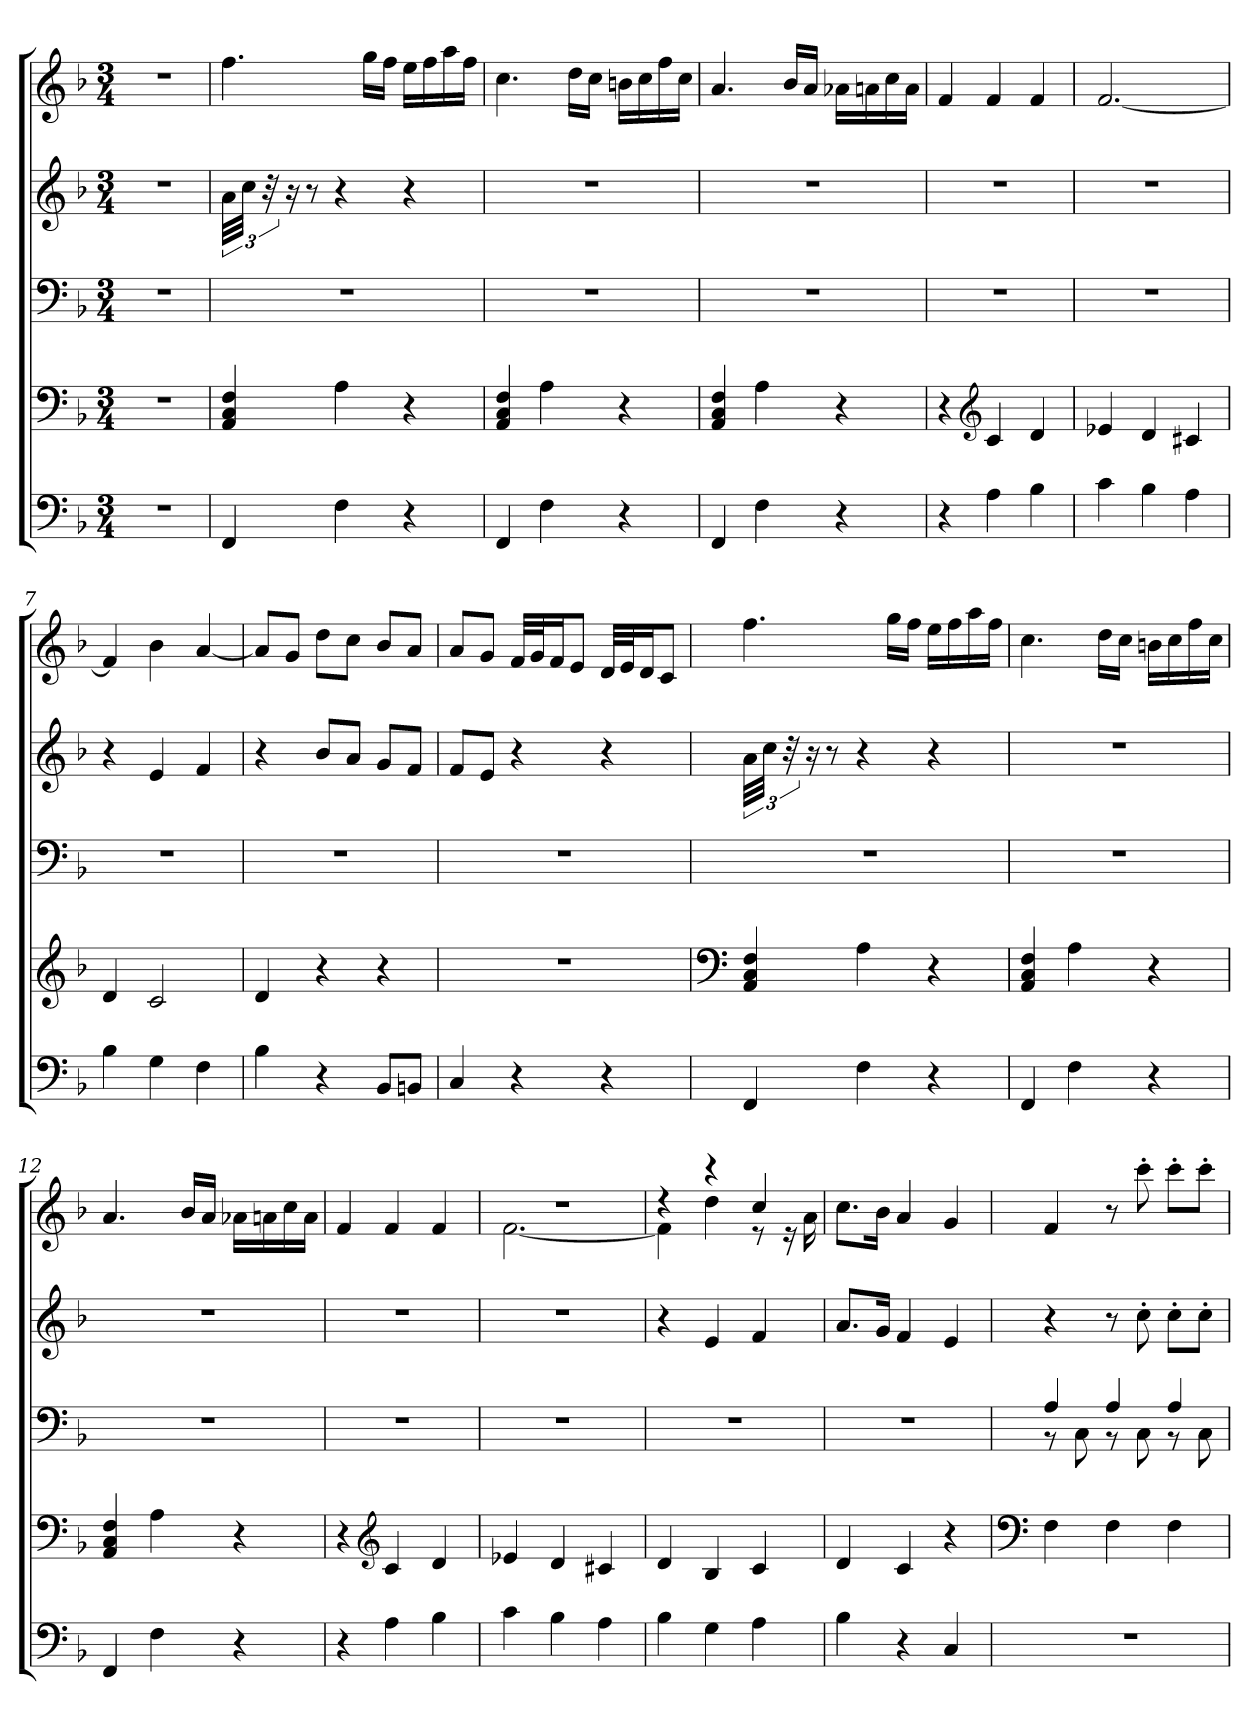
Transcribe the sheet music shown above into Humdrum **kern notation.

**kern	**kern	**kern	**kern	**kern
*part5	*part4	*part3	*part2	*part1
*staff5	*staff4	*staff3	*staff2	*staff1
*clefF4	*clefF4	*clefF4	*clefG2	*clefG2
*k[b-]	*k[b-]	*k[b-]	*k[b-]	*k[b-]
*M3/4	*M3/4	*M3/4	*M3/4	*M3/4
*MM120	*MM120	*MM120	*MM120	*MM120
=1	=1	=1	=1	=1
2.r	2.r	2.r	2.r	2.r
=2	=2	=2	=2	=2
*	*	*	*	*MM140
4FF/	4AA/ 4C/ 4F/	2.r	48a\LLL	4.ff\
.	.	.	48cc\JJJ	.
.	.	.	48r	.
.	.	.	16r	.
.	.	.	8r	.
4F\	4A\	.	4r	.
.	.	.	.	16gg\LL
.	.	.	.	16ff\JJ
4r	4r	.	4r	16ee\LL
.	.	.	.	16ff\
.	.	.	.	16aa\
.	.	.	.	16ff\JJ
=3	=3	=3	=3	=3
4FF/	4AA/ 4C/ 4F/	2.r	2.r	4.cc\
4F\	4A\	.	.	.
.	.	.	.	16dd\LL
.	.	.	.	16cc\JJ
4r	4r	.	.	16bn\LL
.	.	.	.	16cc\
.	.	.	.	16ff\
.	.	.	.	16cc\JJ
=4	=4	=4	=4	=4
4FF/	4AA/ 4C/ 4F/	2.r	2.r	4.a/
4F\	4A\	.	.	.
.	.	.	.	16b-/LL
.	.	.	.	16a/JJ
4r	4r	.	.	16a-X\LL
.	.	.	.	16an\
.	.	.	.	16cc\
.	.	.	.	16a\JJ
!!LO:LB:g=z
=5	=5	=5	=5	=5
4r	4r	2.r	2.r	4f/
*	*clefG2	*	*	*
4A\	4c/	.	.	4f/
4B-\	4d/	.	.	4f/
=6	=6	=6	=6	=6
*	*	*	*	*MM140
4c\	4e-X/	2.r	2.r	[2.f/
4B-\	4d/	.	.	.
4A\	4c#X/	.	.	.
=7	=7	=7	=7	=7
4B-\	4d/	2.r	4r	4f/]
4G\	2c/	.	4e/	4b-\
4F\	.	.	4f/	[4a/
=8	=8	=8	=8	=8
*	*	*	*	*MM140
4B-\	4d/	2.r	4r	8a/L]
.	.	.	.	8g/J
4r	4r	.	8b-/L	8dd\L
.	.	.	8a/J	8cc\J
8BB-/L	4r	.	8g/L	8b-/L
8BBn/J	.	.	8f/J	8a/J
=9	=9	=9	=9	=9
4C/	2.r	2.r	8f/L	8a/L
.	.	.	8e/J	8g/J
4r	.	.	4r	32f/LLL
.	.	.	.	32g/J
.	.	.	.	16f/J
.	.	.	.	8e/J
4r	.	.	4r	32d/LLL
.	.	.	.	32e/J
.	.	.	.	16d/J
.	.	.	.	8c/J
!!LO:PB:g=z
=10	=10	=10	=10	=10
*	*clefF4	*	*	*
*	*	*	*	*MM141
4FF/	4AA/ 4C/ 4F/	2.r	48a\LLL	4.ff\
.	.	.	48cc\JJJ	.
.	.	.	48r	.
.	.	.	16r	.
.	.	.	8r	.
4F\	4A\	.	4r	.
.	.	.	.	16gg\LL
.	.	.	.	16ff\JJ
4r	4r	.	4r	16ee\LL
.	.	.	.	16ff\
.	.	.	.	16aa\
.	.	.	.	16ff\JJ
=11	=11	=11	=11	=11
4FF/	4AA/ 4C/ 4F/	2.r	2.r	4.cc\
4F\	4A\	.	.	.
.	.	.	.	16dd\LL
.	.	.	.	16cc\JJ
4r	4r	.	.	16bn\LL
.	.	.	.	16cc\
.	.	.	.	16ff\
.	.	.	.	16cc\JJ
=12	=12	=12	=12	=12
4FF/	4AA/ 4C/ 4F/	2.r	2.r	4.a/
4F\	4A\	.	.	.
.	.	.	.	16b-/LL
.	.	.	.	16a/JJ
4r	4r	.	.	16a-X\LL
.	.	.	.	16an\
.	.	.	.	16cc\
.	.	.	.	16a\JJ
=13	=13	=13	=13	=13
4r	4r	2.r	2.r	4f/
*	*clefG2	*	*	*
4A\	4c/	.	.	4f/
4B-\	4d/	.	.	4f/
=14	=14	=14	=14	=14
*	*	*	*	*MM140
*	*	*	*	*^
4c\	4e-X/	2.r	2.r	2.r	[2.f\
4B-\	4d/	.	.	.	.
4A\	4c#X/	.	.	.	.
!!LO:LB:g=z	!!
=15	=15	=15	=15	=15	=15
4B-\	4d/	2.r	4r	4r	4f\]
4G\	4B-/	.	4e/	4r	4dd\
4A\	4c/	.	4f/	4cc/	8r
.	.	.	.	.	16r
.	.	.	.	.	16a\
*	*	*	*	*v	*v
=16	=16	=16	=16	=16
*	*	*	*	*MM140
4B-\	4d/	2.r	8.a/L	8.cc\L
.	.	.	16g/Jk	16b-\Jk
4r	4c/	.	4f/	4a/
4C/	4r	.	4e/	4g/
=17	=17	=17	=17	=17
*	*clefF4	*	*	*
*	*	*	*	*MM141
*	*	*^	*	*
2.r	4F\	4A/	8r	4r	4f/
.	.	.	8C\	.	.
.	4F\	4A/	8r	8r	8r
.	.	.	8C\	8cc'\	8ccc'\
.	4F\	4A/	8r	8cc'\L	8ccc'\L
.	.	.	8C\	8cc'\J	8ccc'\J
*	*	*v	*v	*	*
=	=	=	=	=
*-	*-	*-	*-	*-
